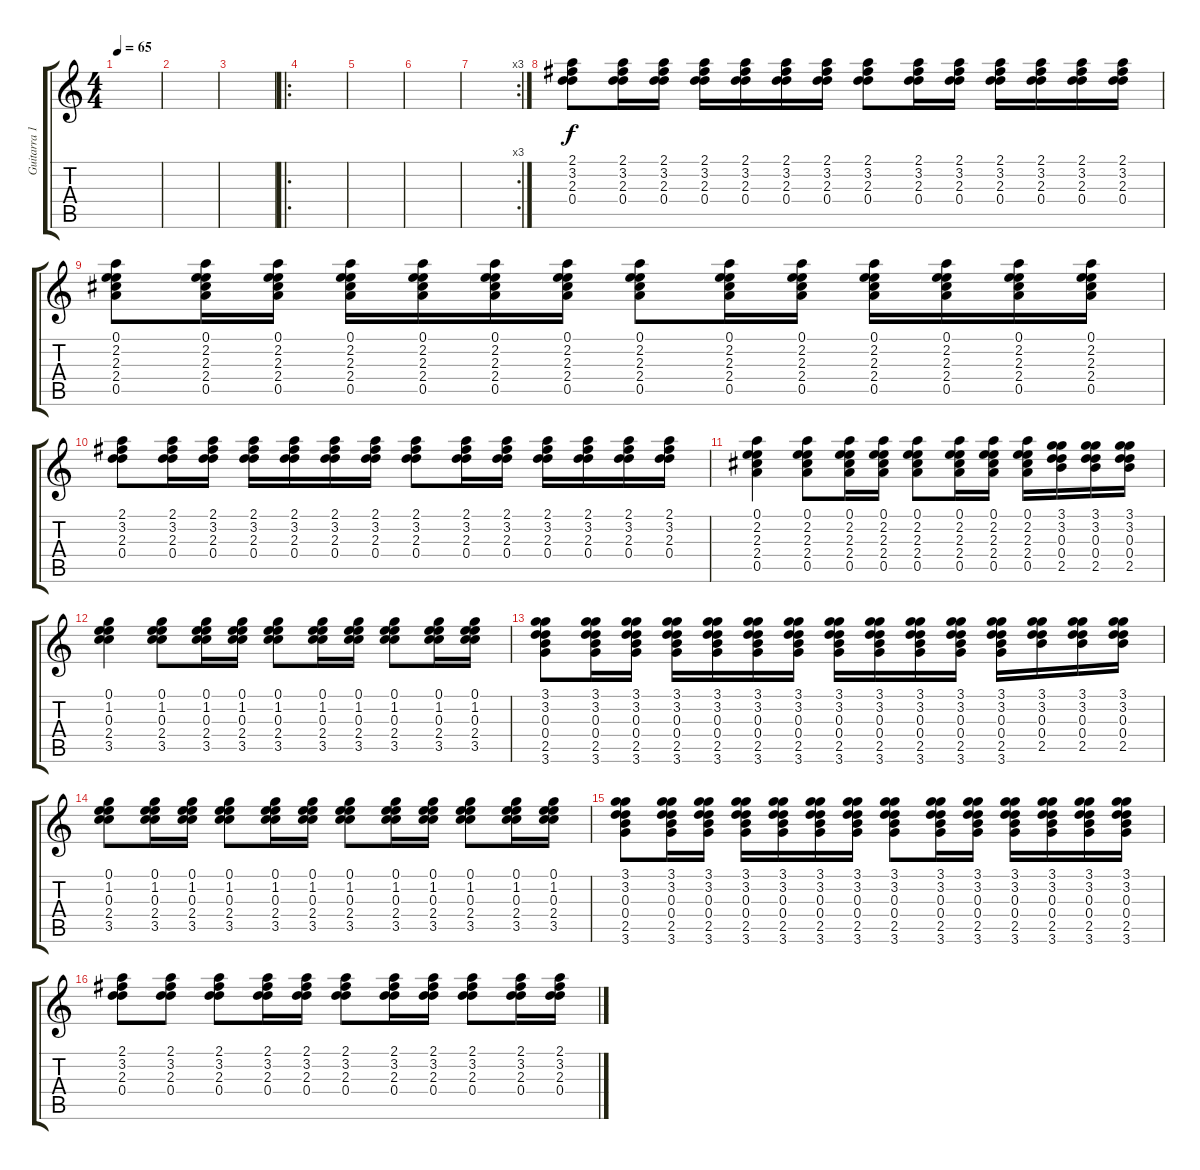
\track ("Guitarra 1 (rasgueo)" "Guitarra 1") {instrument acousticguitarsteel}
\staff {score tabs}
\tuning (E4 B3 G4 D4 A3 E3) {hide}
\ts (4 4)
\tempo 65
\clef g2
\ks c
|
|
|
\ro
|
|
|
\rc 3
|
(2.1 3.2 2.3 0.4).8 (2.1 3.2 2.3 0.4).16 (2.1 3.2 2.3 0.4).16 (2.1 3.2 2.3 0.4).16 (2.1 3.2 2.3 0.4).16 (2.1 3.2 2.3 0.4).16 (2.1 3.2 2.3 0.4).16 (2.1 3.2 2.3 0.4).8 (2.1 3.2 2.3 0.4).16 (2.1 3.2 2.3 0.4).16 (2.1 3.2 2.3 0.4).16 (2.1 3.2 2.3 0.4).16 (2.1 3.2 2.3 0.4).16 (2.1 3.2 2.3 0.4).16 |
(0.1 2.2 2.3 2.4 0.5).8{dy f} (0.1 2.2 2.3 2.4 0.5).16 (0.1 2.2 2.3 2.4 0.5).16 (0.1 2.2 2.3 2.4 0.5).16 (0.1 2.2 2.3 2.4 0.5).16 (0.1 2.2 2.3 2.4 0.5).16 (0.1 2.2 2.3 2.4 0.5).16 (0.1 2.2 2.3 2.4 0.5).8 (0.1 2.2 2.3 2.4 0.5).16 (0.1 2.2 2.3 2.4 0.5).16 (0.1 2.2 2.3 2.4 0.5).16 (0.1 2.2 2.3 2.4 0.5).16 (0.1 2.2 2.3 2.4 0.5).16 (0.1 2.2 2.3 2.4 0.5).16 |
(2.1 3.2 2.3 0.4).8 (2.1 3.2 2.3 0.4).16 (2.1 3.2 2.3 0.4).16 (2.1 3.2 2.3 0.4).16 (2.1 3.2 2.3 0.4).16 (2.1 3.2 2.3 0.4).16 (2.1 3.2 2.3 0.4).16 (2.1 3.2 2.3 0.4).8 (2.1 3.2 2.3 0.4).16 (2.1 3.2 2.3 0.4).16 (2.1 3.2 2.3 0.4).16 (2.1 3.2 2.3 0.4).16 (2.1 3.2 2.3 0.4).16 (2.1 3.2 2.3 0.4).16 |
(0.1 2.2 2.3 2.4 0.5).4 (0.1 2.2 2.3 2.4 0.5).8 (0.1 2.2 2.3 2.4 0.5).16 (0.1 2.2 2.3 2.4 0.5).16 (0.1 2.2 2.3 2.4 0.5).8 (0.1 2.2 2.3 2.4 0.5).16 (0.1 2.2 2.3 2.4 0.5).16 (0.1 2.2 2.3 2.4 0.5).16 (3.1 3.2 0.3 0.4 2.5).16 (3.1 3.2 0.3 0.4 2.5).16 (3.1 3.2 0.3 0.4 2.5).16 |
(0.1 1.2 0.3 2.4 3.5).4 (0.1 1.2 0.3 2.4 3.5).8 (0.1 1.2 0.3 2.4 3.5).16 (0.1 1.2 0.3 2.4 3.5).16 (0.1 1.2 0.3 2.4 3.5).8 (0.1 1.2 0.3 2.4 3.5).16 (0.1 1.2 0.3 2.4 3.5).16 (0.1 1.2 0.3 2.4 3.5).8 (0.1 1.2 0.3 2.4 3.5).16 (0.1 1.2 0.3 2.4 3.5).16 |
(3.1 3.2 0.3 0.4 2.5 3.6).8 (3.1 3.2 0.3 0.4 2.5 3.6).16 (3.1 3.2 0.3 0.4 2.5 3.6).16 (3.1 3.2 0.3 0.4 2.5 3.6).16 (3.1 3.2 0.3 0.4 2.5 3.6).16 (3.1 3.2 0.3 0.4 2.5 3.6).16 (3.1 3.2 0.3 0.4 2.5 3.6).16 (3.1 3.2 0.3 0.4 2.5 3.6).16 (3.1 3.2 0.3 0.4 2.5 3.6).16 (3.1 3.2 0.3 0.4 2.5 3.6).16 (3.1 3.2 0.3 0.4 2.5 3.6).16 (3.1 3.2 0.3 0.4 2.5 3.6).16 (3.1 3.2 0.3 0.4 2.5).16 (3.1 3.2 0.3 0.4 2.5).16 (3.1 3.2 0.3 0.4 2.5).16 |
(0.1 1.2 0.3 2.4 3.5).8 (0.1 1.2 0.3 2.4 3.5).16 (0.1 1.2 0.3 2.4 3.5).16 (0.1 1.2 0.3 2.4 3.5).8 (0.1 1.2 0.3 2.4 3.5).16 (0.1 1.2 0.3 2.4 3.5).16 (0.1 1.2 0.3 2.4 3.5).8 (0.1 1.2 0.3 2.4 3.5).16 (0.1 1.2 0.3 2.4 3.5).16 (0.1 1.2 0.3 2.4 3.5).8 (0.1 1.2 0.3 2.4 3.5).16 (0.1 1.2 0.3 2.4 3.5).16 |
(3.1 3.2 0.3 0.4 2.5 3.6).8 (3.1 3.2 0.3 0.4 2.5 3.6).16 (3.1 3.2 0.3 0.4 2.5 3.6).16 (3.1 3.2 0.3 0.4 2.5 3.6).16 (3.1 3.2 0.3 0.4 2.5 3.6).16 (3.1 3.2 0.3 0.4 2.5 3.6).16 (3.1 3.2 0.3 0.4 2.5 3.6).16 (3.1 3.2 0.3 0.4 2.5 3.6).8 (3.1 3.2 0.3 0.4 2.5 3.6).16 (3.1 3.2 0.3 0.4 2.5 3.6).16 (3.1 3.2 0.3 0.4 2.5 3.6).16 (3.1 3.2 0.3 0.4 2.5 3.6).16 (3.1 3.2 0.3 0.4 2.5 3.6).16 (3.1 3.2 0.3 0.4 2.5 3.6).16 |
(2.1 3.2 2.3 0.4).8 (2.1 3.2 2.3 0.4).8 (2.1 3.2 2.3 0.4).8 (2.1 3.2 2.3 0.4).16 (2.1 3.2 2.3 0.4).16 (2.1 3.2 2.3 0.4).8 (2.1 3.2 2.3 0.4).16 (2.1 3.2 2.3 0.4).16 (2.1 3.2 2.3 0.4).8 (2.1 3.2 2.3 0.4).16 (2.1 3.2 2.3 0.4).16
